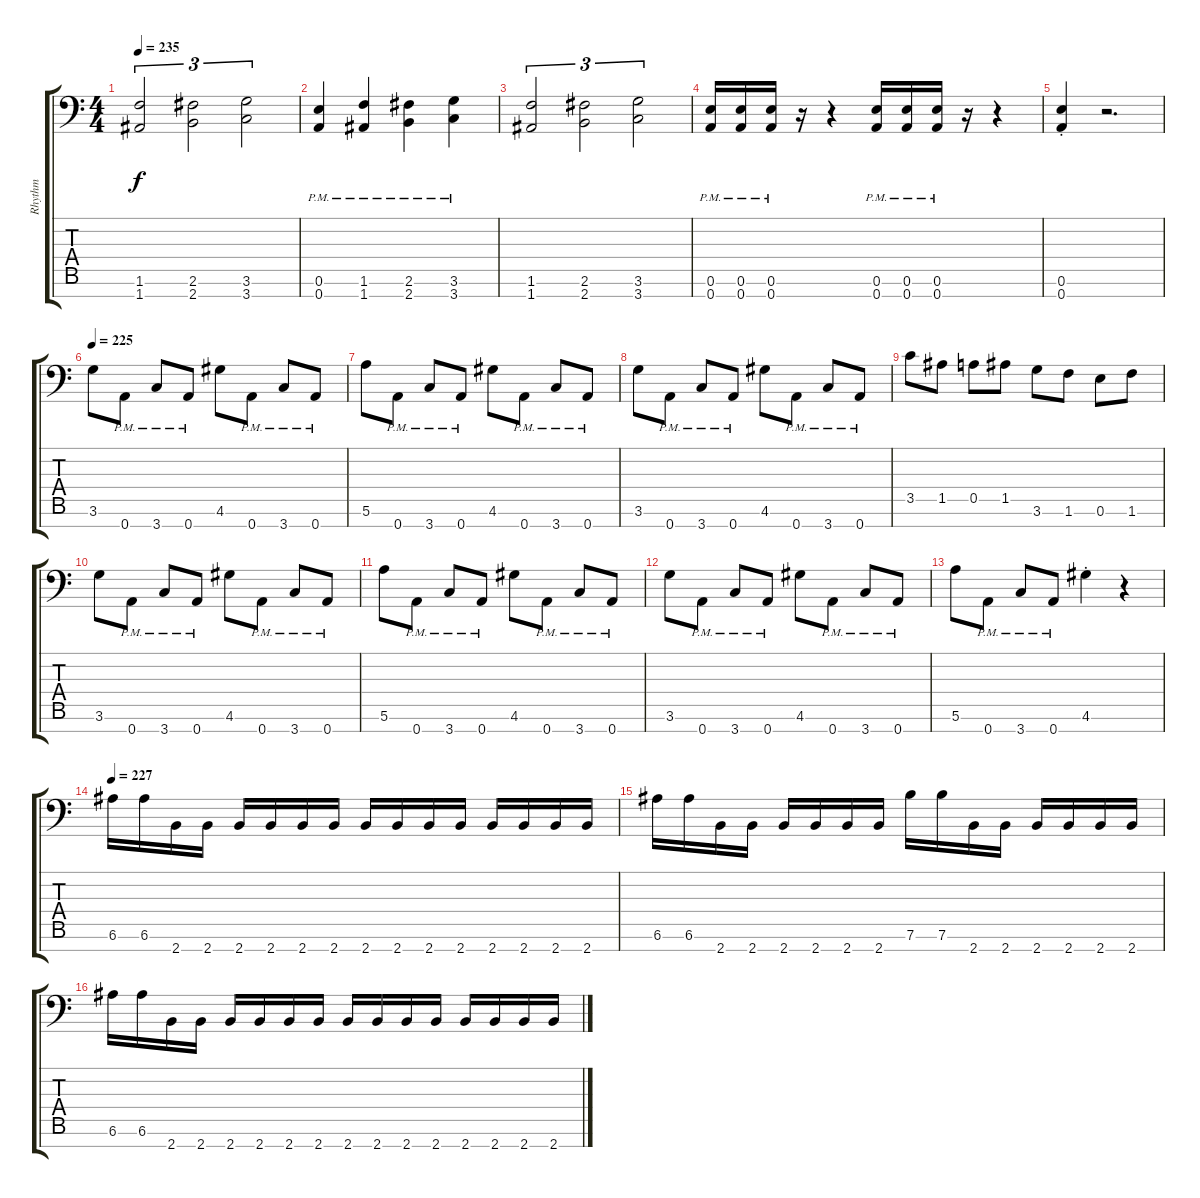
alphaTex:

\track ("Rhythm" "Rhythm") {instrument overdrivenguitar}
\staff {score tabs}
\tuning (E4 B3 G3 D3 A2 E2 A1) {hide}
\ts (4 4)
\tempo 235
\clef f4
\ks c
(1.6 1.7).2{tu (3 2) dy f} (2.6 2.7).2{tu (3 2)} (3.6 3.7).2{tu (3 2)} |
(0.6{pm} 0.7{pm}).4 (1.6{pm} 1.7{pm}).4 (2.6{pm} 2.7{pm}).4 (3.6{pm} 3.7{pm}).4 |
(1.6 1.7).2{tu (3 2)} (2.6 2.7).2{tu (3 2)} (3.6 3.7).2{tu (3 2)} |
(0.6{pm} 0.7{pm}).16 (0.6{pm} 0.7{pm}).16 (0.6{pm} 0.7{pm}).16 r.16 r.4 (0.6{pm} 0.7{pm}).16 (0.6{pm} 0.7{pm}).16 (0.6{pm} 0.7{pm}).16 r.16 r.4 |
(0.6{st} 0.7{st}).4 r.2{d} |
\tempo 225
3.6.8 0.7{pm}.8 3.7{pm}.8 0.7{pm}.8 4.6.8 0.7{pm}.8 3.7{pm}.8 0.7{pm}.8 |
5.6.8 0.7{pm}.8 3.7{pm}.8 0.7{pm}.8 4.6.8 0.7{pm}.8 3.7{pm}.8 0.7{pm}.8 |
3.6.8 0.7{pm}.8 3.7{pm}.8 0.7{pm}.8 4.6.8 0.7{pm}.8 3.7{pm}.8 0.7{pm}.8 |
3.5.8 1.5.8 0.5.8 1.5.8 3.6.8 1.6.8 0.6.8 1.6.8 |
3.6.8 0.7{pm}.8 3.7{pm}.8 0.7{pm}.8 4.6.8 0.7{pm}.8 3.7{pm}.8 0.7{pm}.8 |
5.6.8 0.7{pm}.8 3.7{pm}.8 0.7{pm}.8 4.6.8 0.7{pm}.8 3.7{pm}.8 0.7{pm}.8 |
3.6.8 0.7{pm}.8 3.7{pm}.8 0.7{pm}.8 4.6.8 0.7{pm}.8 3.7{pm}.8 0.7{pm}.8 |
5.6.8 0.7{pm}.8 3.7{pm}.8 0.7{pm}.8 4.6{st}.4 r.4 |
\tempo 227
6.6.16 6.6.16 2.7.16 2.7.16 2.7.16 2.7.16 2.7.16 2.7.16 2.7.16 2.7.16 2.7.16 2.7.16 2.7.16 2.7.16 2.7.16 2.7.16 |
6.6.16 6.6.16 2.7.16 2.7.16 2.7.16 2.7.16 2.7.16 2.7.16 7.6.16 7.6.16 2.7.16 2.7.16 2.7.16 2.7.16 2.7.16 2.7.16 |
6.6.16 6.6.16 2.7.16 2.7.16 2.7.16 2.7.16 2.7.16 2.7.16 2.7.16 2.7.16 2.7.16 2.7.16 2.7.16 2.7.16 2.7.16 2.7.16
